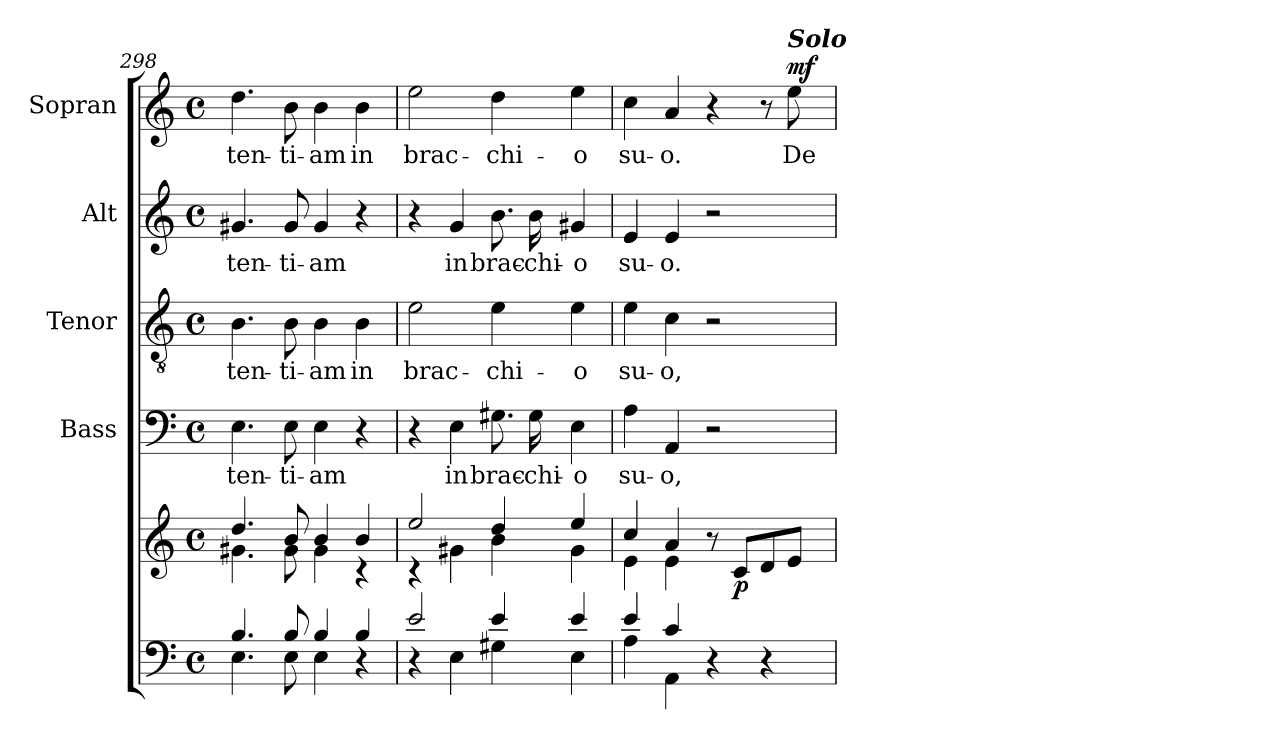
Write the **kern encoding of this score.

**kern	**kern	**dynam	**kern	**text	**kern	**text	**kern	**text	**kern	**text	**dynam
*part5	*part5	*part5	*part4	*part4	*part3	*part3	*part2	*part2	*part1	*part1	*part1
*staff6	*staff5	*staff5/6	*staff4	*staff4	*staff3	*staff3	*staff2	*staff2	*staff1	*staff1	*staff1
*	*	*	*I"Bass	*	*I"Tenor	*	*I"Alt	*	*I"Sopran	*	*
*	*	*	*I'B	*	*I'T	*	*I'A	*	*I'S	*	*
*clefF4	*clefG2	*	*clefF4	*	*clefGv2	*	*clefG2	*	*clefG2	*	*
*k[]	*k[]	*	*k[]	*	*k[]	*	*k[]	*	*k[]	*	*
*C:	*C:	*	*C:	*	*C:	*	*C:	*	*C:	*	*
*M4/4	*M4/4	*	*M4/4	*	*M4/4	*	*M4/4	*	*M4/4	*	*
*met(c)	*met(c)	*	*met(c)	*	*met(c)	*	*met(c)	*	*met(c)	*	*
=298	=298	=298	=298	=298	=298	=298	=298	=298	=298	=298	=298
*^	*^	*	*	*	*	*	*	*	*	*	*
!	!	!	!	!	!	!LO:LY:b	!	!LO:LY:b	!	!LO:LY:b	!	!LO:LY:b	!
4.B/	4.E\	4.dd/	4.g#X\	.	4.E\	-ten-	4.B\	-ten-	4.g#X/	-ten-	4.dd\	-ten-	.
!	!	!	!	!	!	!LO:LY:b	!	!LO:LY:b	!	!LO:LY:b	!	!LO:LY:b	!
8B/	8E\	8b/	8g#\	.	8E\	-ti-	8B\	-ti-	8g#/	-ti-	8b\	-ti-	.
!	!	!	!	!	!	!LO:LY:b	!	!LO:LY:b	!	!LO:LY:b	!	!LO:LY:b	!
4B/	4E\	4b/	4g#\	.	4E\	-am	4B\	-am	4g#/	-am	4b\	-am	.
!	!	!	!	!	!	!	!	!LO:LY:b	!	!	!	!LO:LY:b	!
4B/	4rC	4b/	4rc	.	4r	.	4B\	in	4r	.	4b\	in	.
=299	=299	=299	=299	=299	=299	=299	=299	=299	=299	=299	=299	=299	=299
!	!	!	!	!	!	!	!	!LO:LY:b	!	!	!	!LO:LY:b	!
2e/	4rC	2ee/	4rc	.	4r	.	2e\	brac-	4r	.	2ee\	brac-	.
!	!	!	!	!	!	!LO:LY:b	!	!	!	!LO:LY:b	!	!	!
.	4E\	.	4g#X\	.	4E\	in	.	.	4g/	in	.	.	.
!	!	!	!	!	!	!LO:LY:b	!	!LO:LY:b	!	!LO:LY:b	!	!LO:LY:b	!
4e/	4G#X\	4dd/	4b\	.	8.G#X\	brac-	4e\	-chi-	8.b\	brac-	4dd\	-chi-	.
!	!	!	!	!	!	!LO:LY:b	!	!	!	!LO:LY:b	!	!	!
.	.	.	.	.	16G#\	-chi-	.	.	16b\	-chi-	.	.	.
!	!	!	!	!	!	!LO:LY:b	!	!LO:LY:b	!	!LO:LY:b	!	!LO:LY:b	!
4e/	4E\	4ee/	4g#\	.	4E\	-o	4e\	-o	4g#X/	-o	4ee\	-o	.
=300	=300	=300	=300	=300	=300	=300	=300	=300	=300	=300	=300	=300	=300
!	!	!	!	!	!	!LO:LY:b	!	!LO:LY:b	!	!LO:LY:b	!	!LO:LY:b	!
4e/	4A\	4cc/	4e\	.	4A\	su-	4e\	su-	4e/	su-	4cc\	su-	.
!	!	!	!	!	!	!LO:LY:b	!	!LO:LY:b	!	!LO:LY:b	!	!LO:LY:b	!
4c/	4AA\	4a/	4e\	.	4AA/	-o,	4c\	-o,	4e/	-o.	4a/	-o.	.
4r	2ryy	8r	2ryy	.	2r	.	2r	.	2r	.	4r	.	.
!	!	!	!	!LO:DY:b	!	!	!	!	!	!	!	!	!
.	.	8c/L	.	p	.	.	.	.	.	.	.	.	.
4r	.	8d/	.	.	.	.	.	.	.	.	8r	.	.
!	!	!	!	!	!	!	!	!	!	!	!LO:TX:a:Bi:t=Solo	!	!
!	!	!	!	!	!	!	!	!	!	!	!	!LO:LY:b	!LO:DY:a
.	.	8e/J	.	.	.	.	.	.	.	.	8ee\	De-	mf
*v	*v	*	*	*	*	*	*	*	*	*	*	*	*
*	*v	*v	*	*	*	*	*	*	*	*	*	*
=	=	=	=	=	=	=	=	=	=	=	=
*-	*-	*-	*-	*-	*-	*-	*-	*-	*-	*-	*-
